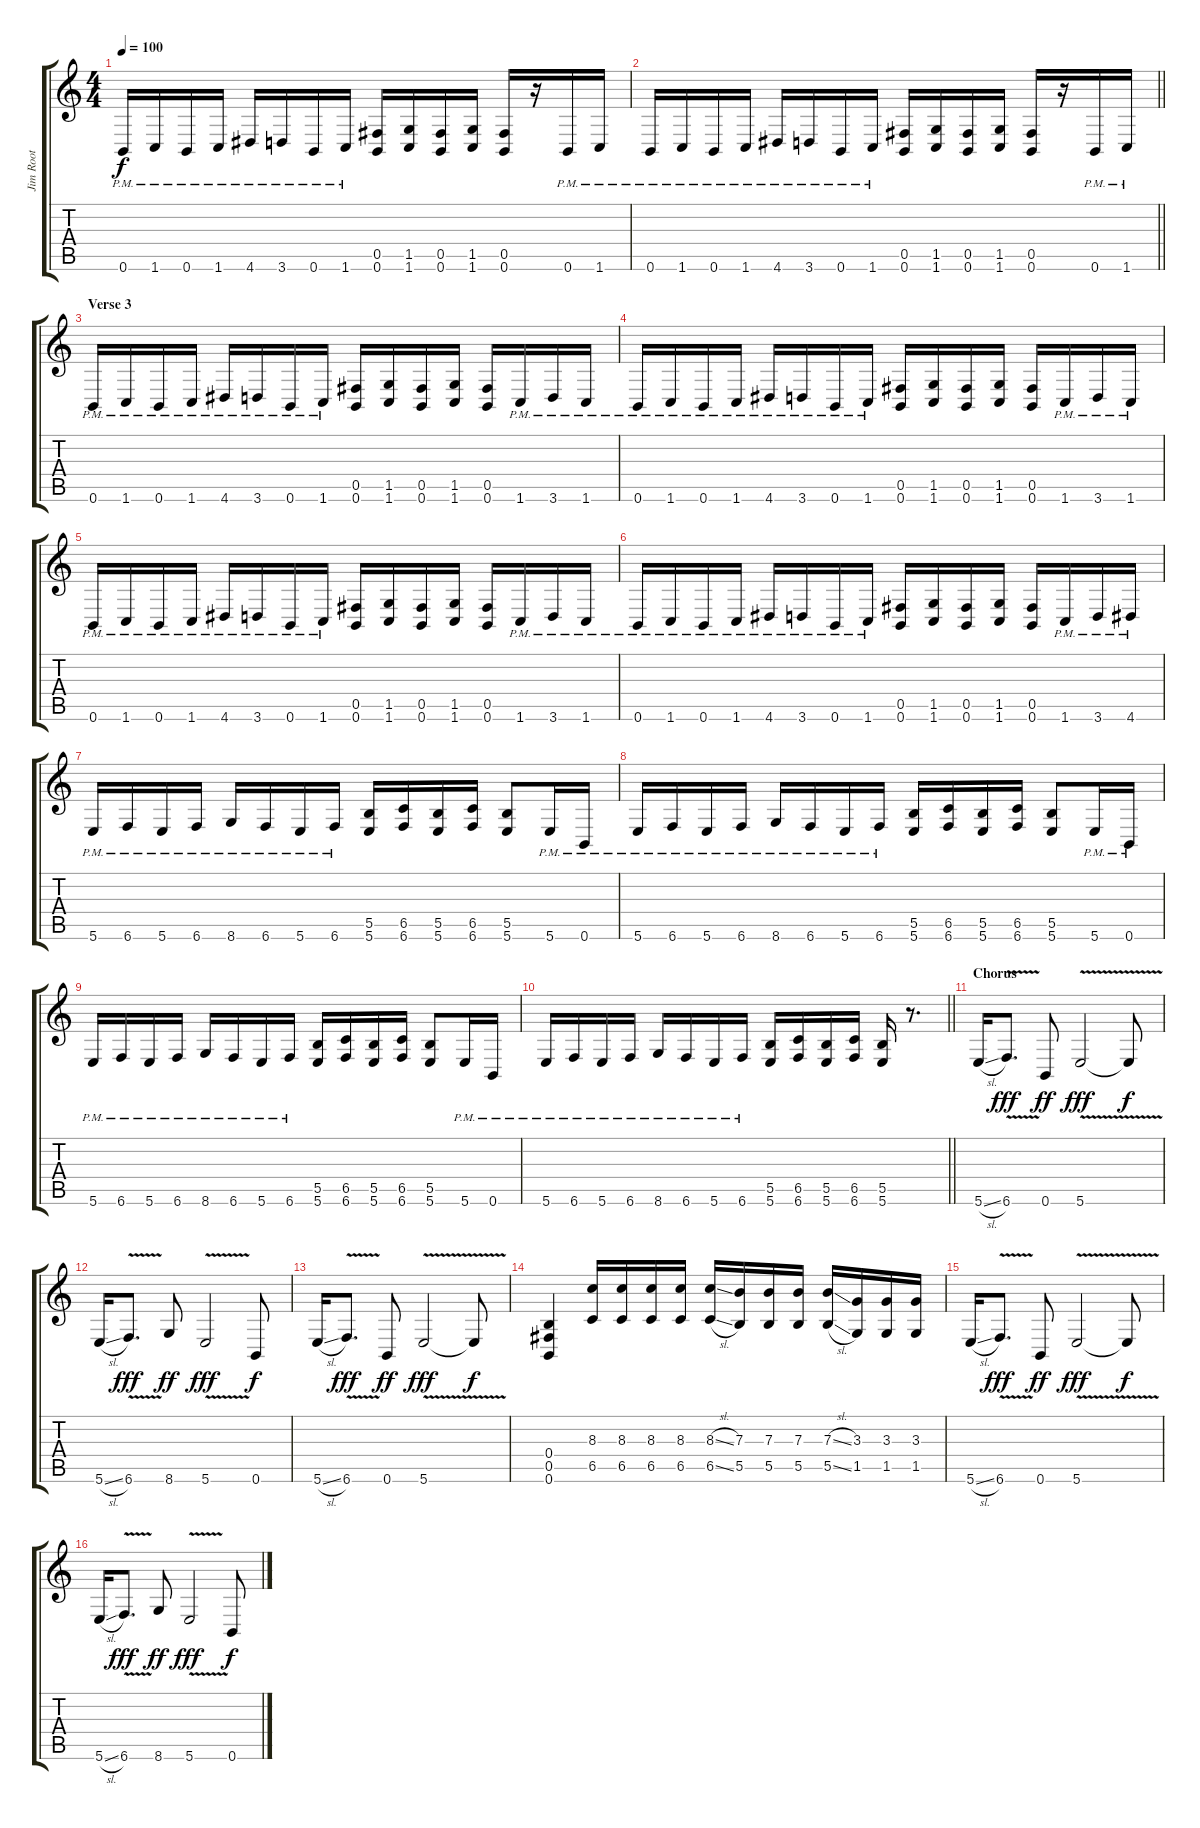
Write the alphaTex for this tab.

\track ("Jim Root" "Jim Root") {instrument distortionguitar}
\staff {score tabs}
\tuning (Db4 Ab3 E3 B2 Gb2 B1) {hide}
\ts (4 4)
\tempo 100
\clef g2
\ks c
0.6{pm}.16{dy f} 1.6{pm}.16 0.6{pm}.16 1.6{pm}.16 4.6{pm}.16 3.6{pm}.16 0.6{pm}.16 1.6{pm}.16 (0.5 0.6).16 (1.5 1.6).16 (0.5 0.6).16 (1.5 1.6).16 (0.5 0.6).16 r.16 0.6{pm}.16 1.6{pm}.16 |
\barLineRight lightlight
0.6{pm}.16 1.6{pm}.16 0.6{pm}.16 1.6{pm}.16 4.6{pm}.16 3.6{pm}.16 0.6{pm}.16 1.6{pm}.16 (0.5 0.6).16 (1.5 1.6).16 (0.5 0.6).16 (1.5 1.6).16 (0.5 0.6).16 r.16 0.6{pm}.16 1.6{pm}.16 |
\section ("" "Verse 3")
0.6{pm}.16 1.6{pm}.16 0.6{pm}.16 1.6{pm}.16 4.6{pm}.16 3.6{pm}.16 0.6{pm}.16 1.6{pm}.16 (0.5 0.6).16 (1.5 1.6).16 (0.5 0.6).16 (1.5 1.6).16 (0.5 0.6).16 1.6{pm}.16 3.6{pm}.16 1.6{pm}.16 |
0.6{pm}.16 1.6{pm}.16 0.6{pm}.16 1.6{pm}.16 4.6{pm}.16 3.6{pm}.16 0.6{pm}.16 1.6{pm}.16 (0.5 0.6).16 (1.5 1.6).16 (0.5 0.6).16 (1.5 1.6).16 (0.5 0.6).16 1.6{pm}.16 3.6{pm}.16 1.6{pm}.16 |
0.6{pm}.16 1.6{pm}.16 0.6{pm}.16 1.6{pm}.16 4.6{pm}.16 3.6{pm}.16 0.6{pm}.16 1.6{pm}.16 (0.5 0.6).16 (1.5 1.6).16 (0.5 0.6).16 (1.5 1.6).16 (0.5 0.6).16 1.6{pm}.16 3.6{pm}.16 1.6{pm}.16 |
0.6{pm}.16 1.6{pm}.16 0.6{pm}.16 1.6{pm}.16 4.6{pm}.16 3.6{pm}.16 0.6{pm}.16 1.6{pm}.16 (0.5 0.6).16 (1.5 1.6).16 (0.5 0.6).16 (1.5 1.6).16 (0.5 0.6).16 1.6{pm}.16 3.6{pm}.16 4.6{pm}.16 |
5.6{pm}.16 6.6{pm}.16 5.6{pm}.16 6.6{pm}.16 8.6{pm}.16 6.6{pm}.16 5.6{pm}.16 6.6{pm}.16 (5.5 5.6).16 (6.5 6.6).16 (5.5 5.6).16 (6.5 6.6).16 (5.5 5.6).8 5.6{pm}.16 0.6{pm}.16 |
5.6{pm}.16 6.6{pm}.16 5.6{pm}.16 6.6{pm}.16 8.6{pm}.16 6.6{pm}.16 5.6{pm}.16 6.6{pm}.16 (5.5 5.6).16 (6.5 6.6).16 (5.5 5.6).16 (6.5 6.6).16 (5.5 5.6).8 5.6{pm}.16 0.6{pm}.16 |
5.6{pm}.16 6.6{pm}.16 5.6{pm}.16 6.6{pm}.16 8.6{pm}.16 6.6{pm}.16 5.6{pm}.16 6.6{pm}.16 (5.5 5.6).16 (6.5 6.6).16 (5.5 5.6).16 (6.5 6.6).16 (5.5 5.6).8 5.6{pm}.16 0.6{pm}.16 |
\barLineRight lightlight
5.6{pm}.16 6.6{pm}.16 5.6{pm}.16 6.6{pm}.16 8.6{pm}.16 6.6{pm}.16 5.6{pm}.16 6.6{pm}.16 (5.5 5.6).16 (6.5 6.6).16 (5.5 5.6).16 (6.5 6.6).16 (5.5 5.6).16 r.8{d} |
\section ("" "Chorus")
5.6{sl}.16 6.6{v}.8{d dy fff} 0.6.8{dy ff} 5.6{v}.2{dy fff} 5.6{t}.8{dy f} |
5.6{sl}.16 6.6{v}.8{d dy fff} 8.6.8{dy ff} 5.6{v}.2{dy fff} 0.6.8{dy f} |
5.6{sl}.16 6.6{v}.8{d dy fff} 0.6.8{dy ff} 5.6{v}.2{dy fff} 5.6{t}.8{dy f} |
(0.4 0.5 0.6).4 (8.3 6.5).16 (8.3 6.5).16 (8.3 6.5).16 (8.3 6.5).16 (8.3{sl} 6.5{sl}).16 (7.3 5.5).16 (7.3 5.5).16 (7.3 5.5).16 (7.3{sl} 5.5{sl}).16 (3.3 1.5).16 (3.3 1.5).16 (3.3 1.5).16 |
5.6{sl}.16 6.6{v}.8{d dy fff} 0.6.8{dy ff} 5.6{v}.2{dy fff} 5.6{t}.8{dy f} |
5.6{sl}.16 6.6{v}.8{d dy fff} 8.6.8{dy ff} 5.6{v}.2{dy fff} 0.6.8{dy f}
